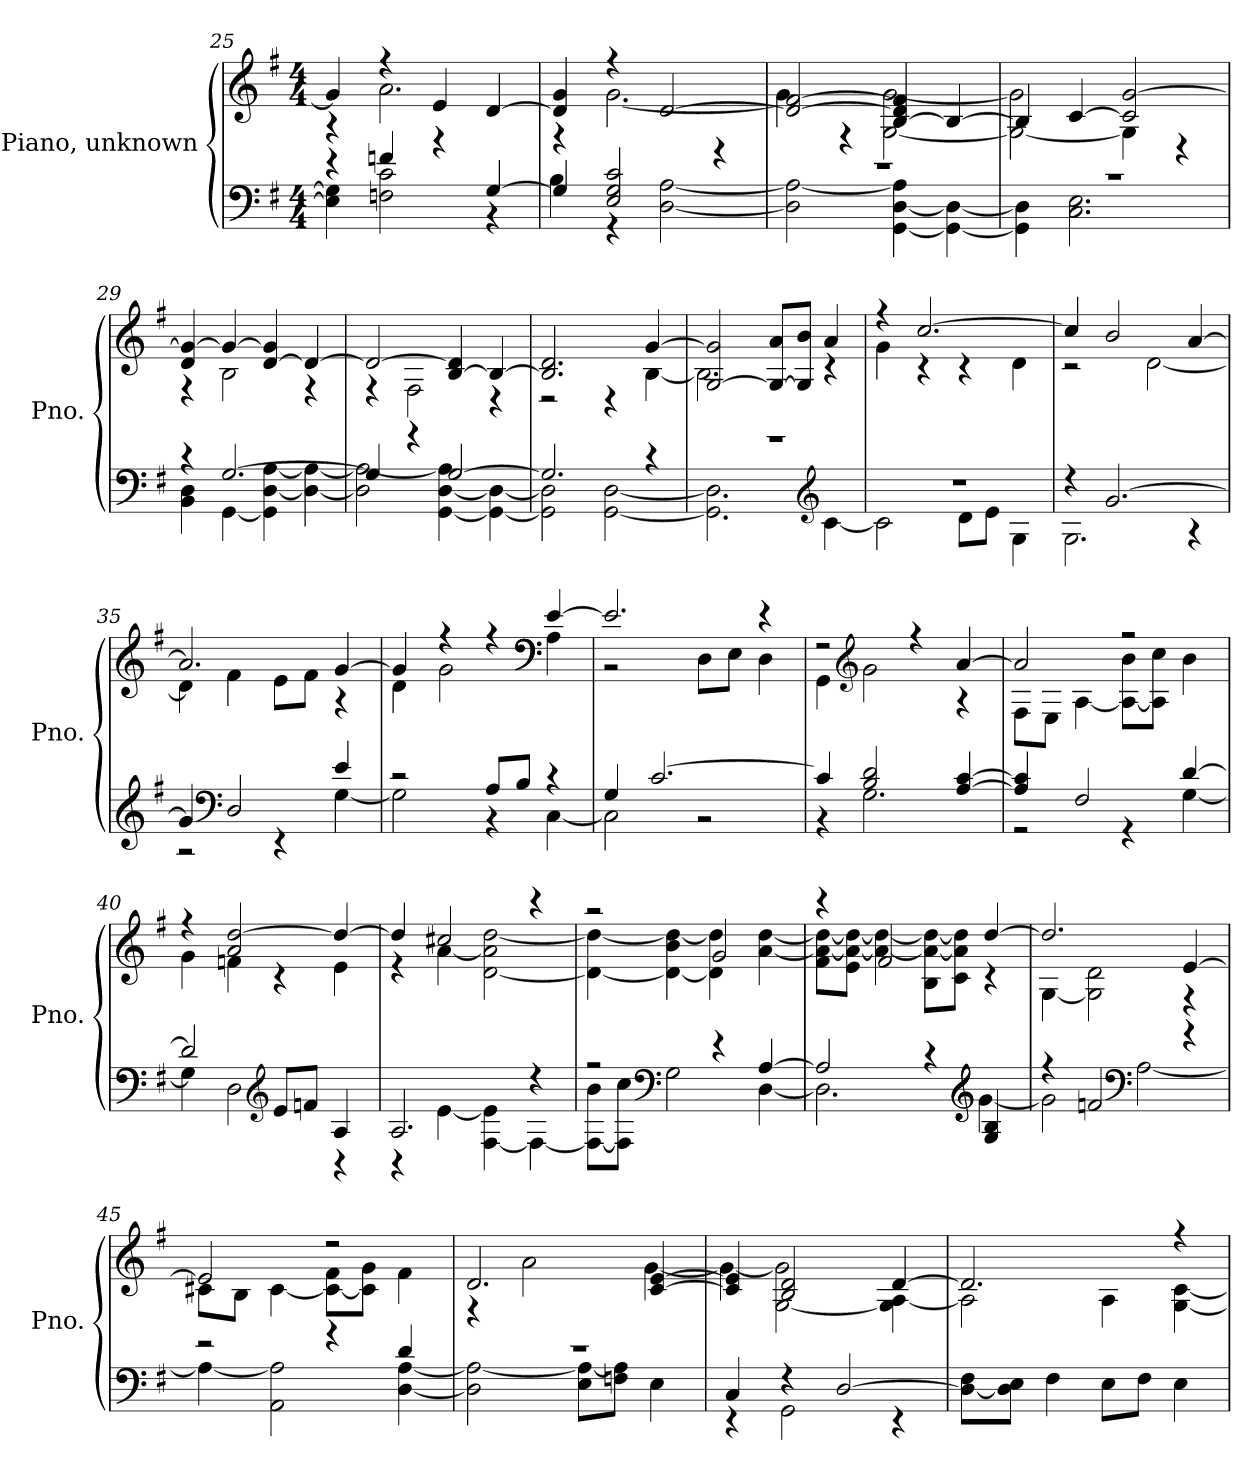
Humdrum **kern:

**kern	**kern
*part1	*part1
*staff2	*staff1
*I"Piano, unknown	*
*I'Pno.	*
*clefF4	*clefG2
*k[f#]	*k[f#]
*M4/4	*M4/4
=25	=25
*^	*^
4r	4E\] 4G\]	4g/]	4r
4fn/	2Fn\ 2c\	4r	2.a\
4r	.	4e/	.
[4G/	4r	[4d/	.
=26	=26	=26	=26
4G/]	4B\	4d/] 4g/	4r
2E/ 2G/ 2c/	4r	4r	[2.g\
.	[2D\ [2A\	[2d/	.
4r	.	.	.
=27	=27	=27	=27
1r	2D\] 2A\_	2d/_ [2f#/	4g\]
.	.	.	4r
.	[4GG\ [4D\ 4A\]	[4B/ 4d/] 4f#/]	[2G\ [2g\
.	4GG\_ 4D\_	4B/_	.
=28	=28	=28	=28
1r	4GG\] 4D\]	4B/]	2G\_ 2g\]
.	2.C\ 2.E\	[4c/	.
.	.	2c/] [2g/	4G\]
.	.	.	4r
!!LO:LB:g=z	!!
=29	=29	=29	=29
4r	4BB\ 4D\	4d/ 4g/_	4r
[2.G/	[4GG\	4g/_	2B\
.	4GG\] [4D\ [4A\	[4d/ 4g/]	.
.	4D\_ 4A\_	4d/_	4r
=30	=30	=30	=30
4G/]	2D\] 2A\_	2d/_	4r
4r	.	.	2F#\
[2G/	[4GG\ [4D\ 4A\]	[4B/ 4d/]	.
.	4GG\_ 4D\_	4B/_	4r
=31	=31	=31	=31
2.G/]	2GG\] 2D\]	2.B/] 2.d/	2r
.	[2GG\ [2D\	.	4r
4r	.	[4g/	[4B\
=32	=32	=32	=32
1r	2.GG\] 2.D\]	[2G/ 2g/]	2.B\]
.	.	8G/_ 8a/L	.
.	.	8G/] 8b/J	.
*clefG2	*	*	*
.	[4c\	4a/	4r
=33	=33	=33	=33
1r	2c\]	4r	4g\
.	.	[2.cc/	4r
.	8d\L	.	4r
.	8e\J	.	.
.	4G\	.	4d\
=34	=34	=34	=34
4r	2.G\	4cc/]	2r
[2.g/	.	2b/	.
.	.	.	[2d\
.	4r	[4a/	.
!!LO:LB:g=z	!!
=35	=35	=35	=35
4g/]	2r	2.a/]	4d\]
*clefF4	*	*	*
2D/	.	.	4f#\
.	4r	.	8e\L
.	.	.	8f#\J
4e/	[4G\	[4g/	4r
=36	=36	=36	=36
2r	2G\]	4g/]	4d\
.	.	4r	2g\
8A/L	4r	4r	.
8B/J	.	.	.
*	*	*clefF4	*
4r	[4C\	[4e/	4A\
=37	=37	=37	=37
4G/	2C\]	2.e/]	2r
[2.c/	.	.	.
.	2r	.	8D\L
.	.	.	8E\J
.	.	4r	4D\
=38	=38	=38	=38
4c/]	4r	2r	4GG\
*	*	*clefG2	*
2B/ 2d/	2.G\	.	2g\
.	.	4r	.
[4A/ [4c/	.	[4a/	4r
=39	=39	=39	=39
4A/] 4c/]	2r	2a/]	8F#\L
.	.	.	8E\J
2F#/	.	.	[4A\
.	4r	2r	8A\_ 8b\L
.	.	.	8A\] 8cc\J
[4d/	[4G\	.	4b\
!!LO:PB:g=z	!!
=40	=40	=40	=40
2d/]	4G\]	4r	4g\
.	2D\	2a/ [2dd/	4fn\
*clefG2	*	*	*
8e/L	.	.	4r
8fn/J	.	.	.
4A/	4r	4dd/_	4e\
=41	=41	=41	=41
2.A/	4r	4dd/]	4r
.	[4e\	2cc#X/	[4a\
.	[4F#\ 4e\]	.	[2d\ 2a\] [2dd\
4r	4F#\_	4r	.
=42	=42	=42	=42
2r	8F#\_ 8b\L	2r	4d\_ 4dd\_
.	8F#\] 8cc\J	.	.
*clefF4	*	*	*
.	2G\	.	4d\_ 4b\ 4dd\_
4r	.	2g/	4d\] 4dd\]
[4A/	[4D\	.	[4a\ [4dd\
=43	=43	=43	=43
2A/]	2.D\]	4r	8f#\ 8a\_ 8dd\_L
.	.	.	8e\ 8a\_ 8dd\_J
.	.	2f#/	4a\_ 4dd\_
4r	.	.	8B\ 8a\_ 8dd\_L
.	.	.	8c\ 8a\] 8dd\]J
*clefG2	*	*	*
4G/ 4B/	[4g\	[4dd/	4r
=44	=44	=44	=44
4r	2g\]	2.dd/]	[4G\
2fn/	.	.	2G\] 2d\
*clefF4	*	*	*
.	[2A\	.	.
4r	.	[4e/	4r
!!LO:LB:g=z	!!
=45	=45	=45	=45
2r	4A\_	2e/]	8c#X\L
.	.	.	8B\J
.	2AA\ 2A\]	.	[4c#\
4r	.	2r	8c#\_ 8f#\L
.	.	.	8c#\] 8g\J
4d/	[4D\ [4A\	.	4f#\
=46	=46	=46	=46
1r	2D\] 2A\_	2.d/	4r
.	.	.	2a\
.	8E\ 8A\_L	.	.
.	8Fn\ 8A\]J	.	.
.	4E\	[4c/ [4e/	[4g\
=47	=47	=47	=47
4C/	4r	4c/] 4e/]	4g\_
4r	2GG\	2B/ 2d/	[2G\ 2g\]
[2D/	.	.	.
.	4r	[4d/	4G\] [4A\
*v	*v	*	*
=48	=48	=48
8D\_ 8F#\L	2.d/]	2A\]
8D\] 8E\J	.	.
4F#\	.	.
8E\L	.	4A\
8F#\J	.	.
4E\	4r	[4G\ [4c\
*	*v	*v
=	=
*-	*-
